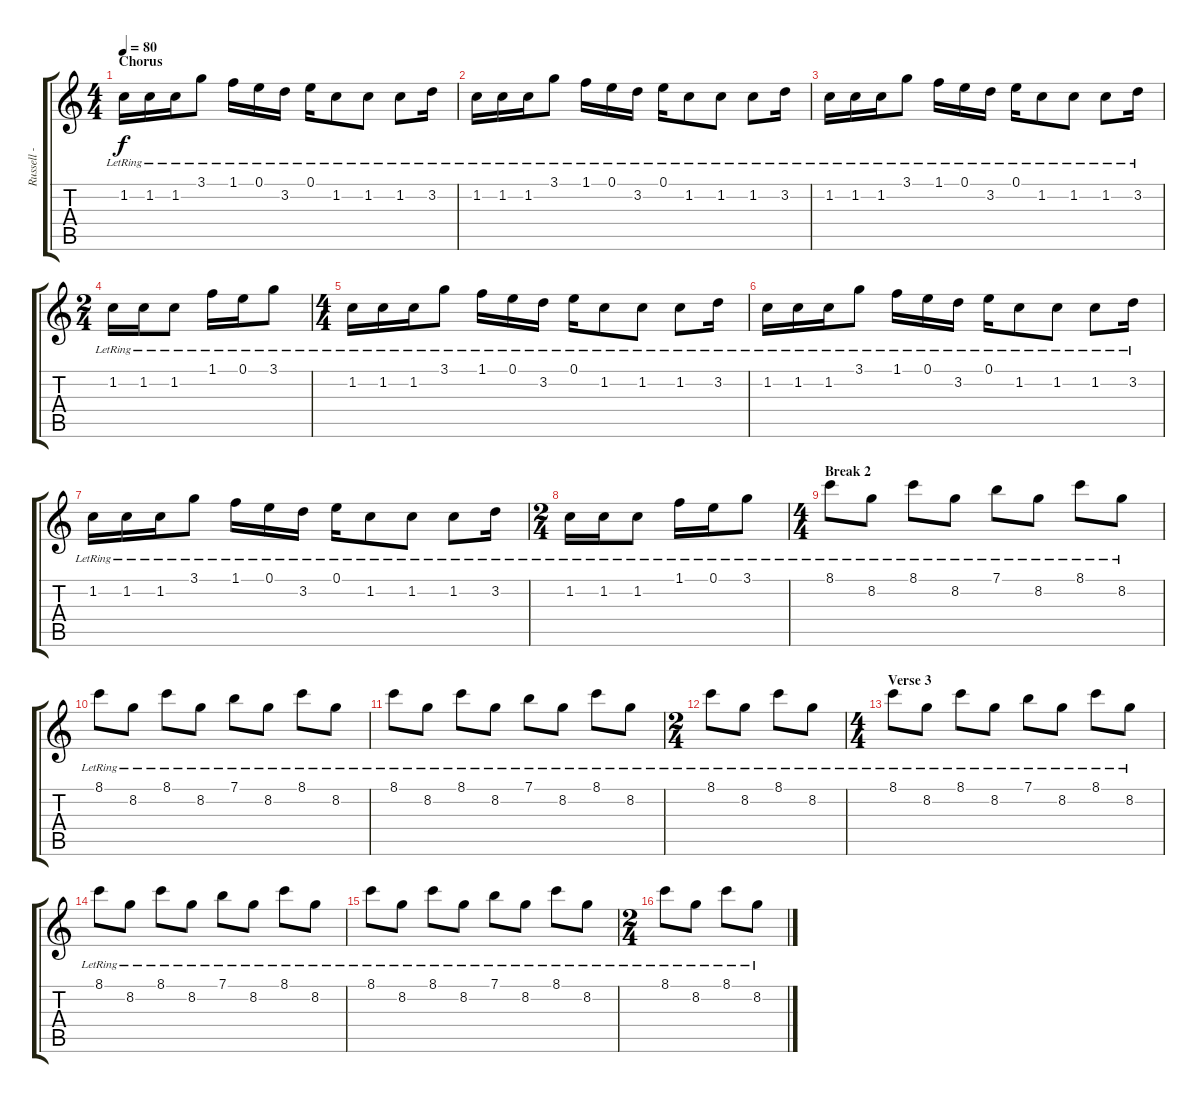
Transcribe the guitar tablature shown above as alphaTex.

\track ("Russell - Guitar" "Russell - ") {instrument electricguitarjazz}
\staff {score tabs}
\tuning (E4 B3 G3 D3 A2 E2) {hide}
\ts (4 4)
\section ("" "Chorus")
\tempo 80
\clef g2
\ks c
1.2{lr}.16{dy f} 1.2{lr}.16 1.2{lr}.16 3.1{lr}.8 1.1{lr}.16 0.1{lr}.16 3.2{lr}.16 0.1{lr}.16 1.2{lr}.8 1.2{lr}.8 1.2{lr}.8 3.2{lr}.16 |
1.2{lr}.16 1.2{lr}.16 1.2{lr}.16 3.1{lr}.8 1.1{lr}.16 0.1{lr}.16 3.2{lr}.16 0.1{lr}.16 1.2{lr}.8 1.2{lr}.8 1.2{lr}.8 3.2{lr}.16 |
1.2{lr}.16 1.2{lr}.16 1.2{lr}.16 3.1{lr}.8 1.1{lr}.16 0.1{lr}.16 3.2{lr}.16 0.1{lr}.16 1.2{lr}.8 1.2{lr}.8 1.2{lr}.8 3.2{lr}.16 |
\ts (2 4)
1.2{lr}.16 1.2{lr}.16 1.2{lr}.8 1.1{lr}.16 0.1{lr}.16 3.1{lr}.8 |
\ts (4 4)
1.2{lr}.16 1.2{lr}.16 1.2{lr}.16 3.1{lr}.8 1.1{lr}.16 0.1{lr}.16 3.2{lr}.16 0.1{lr}.16 1.2{lr}.8 1.2{lr}.8 1.2{lr}.8 3.2{lr}.16 |
1.2{lr}.16 1.2{lr}.16 1.2{lr}.16 3.1{lr}.8 1.1{lr}.16 0.1{lr}.16 3.2{lr}.16 0.1{lr}.16 1.2{lr}.8 1.2{lr}.8 1.2{lr}.8 3.2{lr}.16 |
1.2{lr}.16 1.2{lr}.16 1.2{lr}.16 3.1{lr}.8 1.1{lr}.16 0.1{lr}.16 3.2{lr}.16 0.1{lr}.16 1.2{lr}.8 1.2{lr}.8 1.2{lr}.8 3.2{lr}.16 |
\ts (2 4)
1.2{lr}.16 1.2{lr}.16 1.2{lr}.8 1.1{lr}.16 0.1{lr}.16 3.1{lr}.8 |
\ts (4 4)
\section ("" "Break 2")
8.1{lr}.8 8.2{lr}.8 8.1{lr}.8 8.2{lr}.8 7.1{lr}.8 8.2{lr}.8 8.1{lr}.8 8.2{lr}.8 |
8.1{lr}.8 8.2{lr}.8 8.1{lr}.8 8.2{lr}.8 7.1{lr}.8 8.2{lr}.8 8.1{lr}.8 8.2{lr}.8 |
8.1{lr}.8 8.2{lr}.8 8.1{lr}.8 8.2{lr}.8 7.1{lr}.8 8.2{lr}.8 8.1{lr}.8 8.2{lr}.8 |
\ts (2 4)
8.1{lr}.8 8.2{lr}.8 8.1{lr}.8 8.2{lr}.8 |
\ts (4 4)
\section ("" "Verse 3")
8.1{lr}.8 8.2{lr}.8 8.1{lr}.8 8.2{lr}.8 7.1{lr}.8 8.2{lr}.8 8.1{lr}.8 8.2{lr}.8 |
8.1{lr}.8 8.2{lr}.8 8.1{lr}.8 8.2{lr}.8 7.1{lr}.8 8.2{lr}.8 8.1{lr}.8 8.2{lr}.8 |
8.1{lr}.8 8.2{lr}.8 8.1{lr}.8 8.2{lr}.8 7.1{lr}.8 8.2{lr}.8 8.1{lr}.8 8.2{lr}.8 |
\ts (2 4)
8.1{lr}.8 8.2{lr}.8 8.1{lr}.8 8.2{lr}.8
